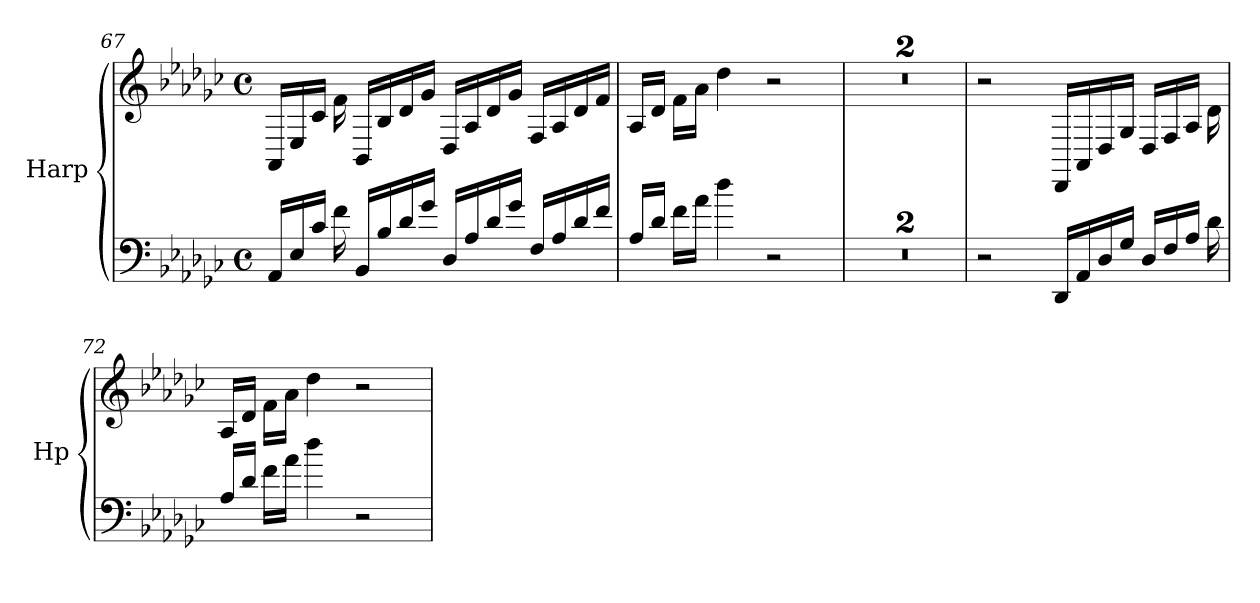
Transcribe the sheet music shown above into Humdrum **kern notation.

**kern	**kern	**dynam
*part1	*part1	*part1
*staff2	*staff1	*staff1/2
*I"Harp	*	*
*I'Hp	*	*
*clefF4	*clefG2	*
*k[b-e-a-d-g-c-]	*k[b-e-a-d-g-c-]	*
*G-:	*G-:	*
*M4/4	*M4/4	*
*met(c)	*met(c)	*
=67	=67	=67
16AA-/LL	16AA-/LL	.
16E-/	16E-/	.
16c-/JJ	16c-/JJ	.
16f\	16f\	.
16BB-/LL	16BB-/LL	.
16B-/	16B-/	.
16d-\	16d-\	.
16g-\JJ	16g-\JJ	.
16D-/LL	16D-/LL	.
16A-/	16A-/	.
16d-\	16d-\	.
16g-\JJ	16g-\JJ	.
16F/LL	16F/LL	.
16A-/	16A-/	.
16d-\	16d-\	.
16f\JJ	16f\JJ	.
=68	=68	=68
16A-/LL	16A-/LL	.
16d-\JJ	16d-\JJ	.
16f\LL	16f\LL	.
16a-\JJ	16a-\JJ	.
4dd-\	4dd-\	.
2r	2r	.
!!LO:LB:g=z
=69	=69	=69
1r	1r	.
=70	=70	=70
1r	1r	.
=71	=71	=71
!	!	!LO:DY:a=2
!	!	!LO:DY:n=1:a
2r	2r	mf mf
16DD-/LL	16DD-/LL	.
16AA-/	16AA-/	.
16D-/	16D-/	.
16G-/JJ	16G-/JJ	.
16D-/LL	16D-/LL	.
16F/	16F/	.
16A-/JJ	16A-/JJ	.
16d-\	16d-\	.
=72	=72	=72
16A-/LL	16A-/LL	.
16d-\JJ	16d-\JJ	.
16f\LL	16f\LL	.
16a-\JJ	16a-\JJ	.
4dd-\	4dd-\	.
2r	2r	.
=	=	=
*-	*-	*-
